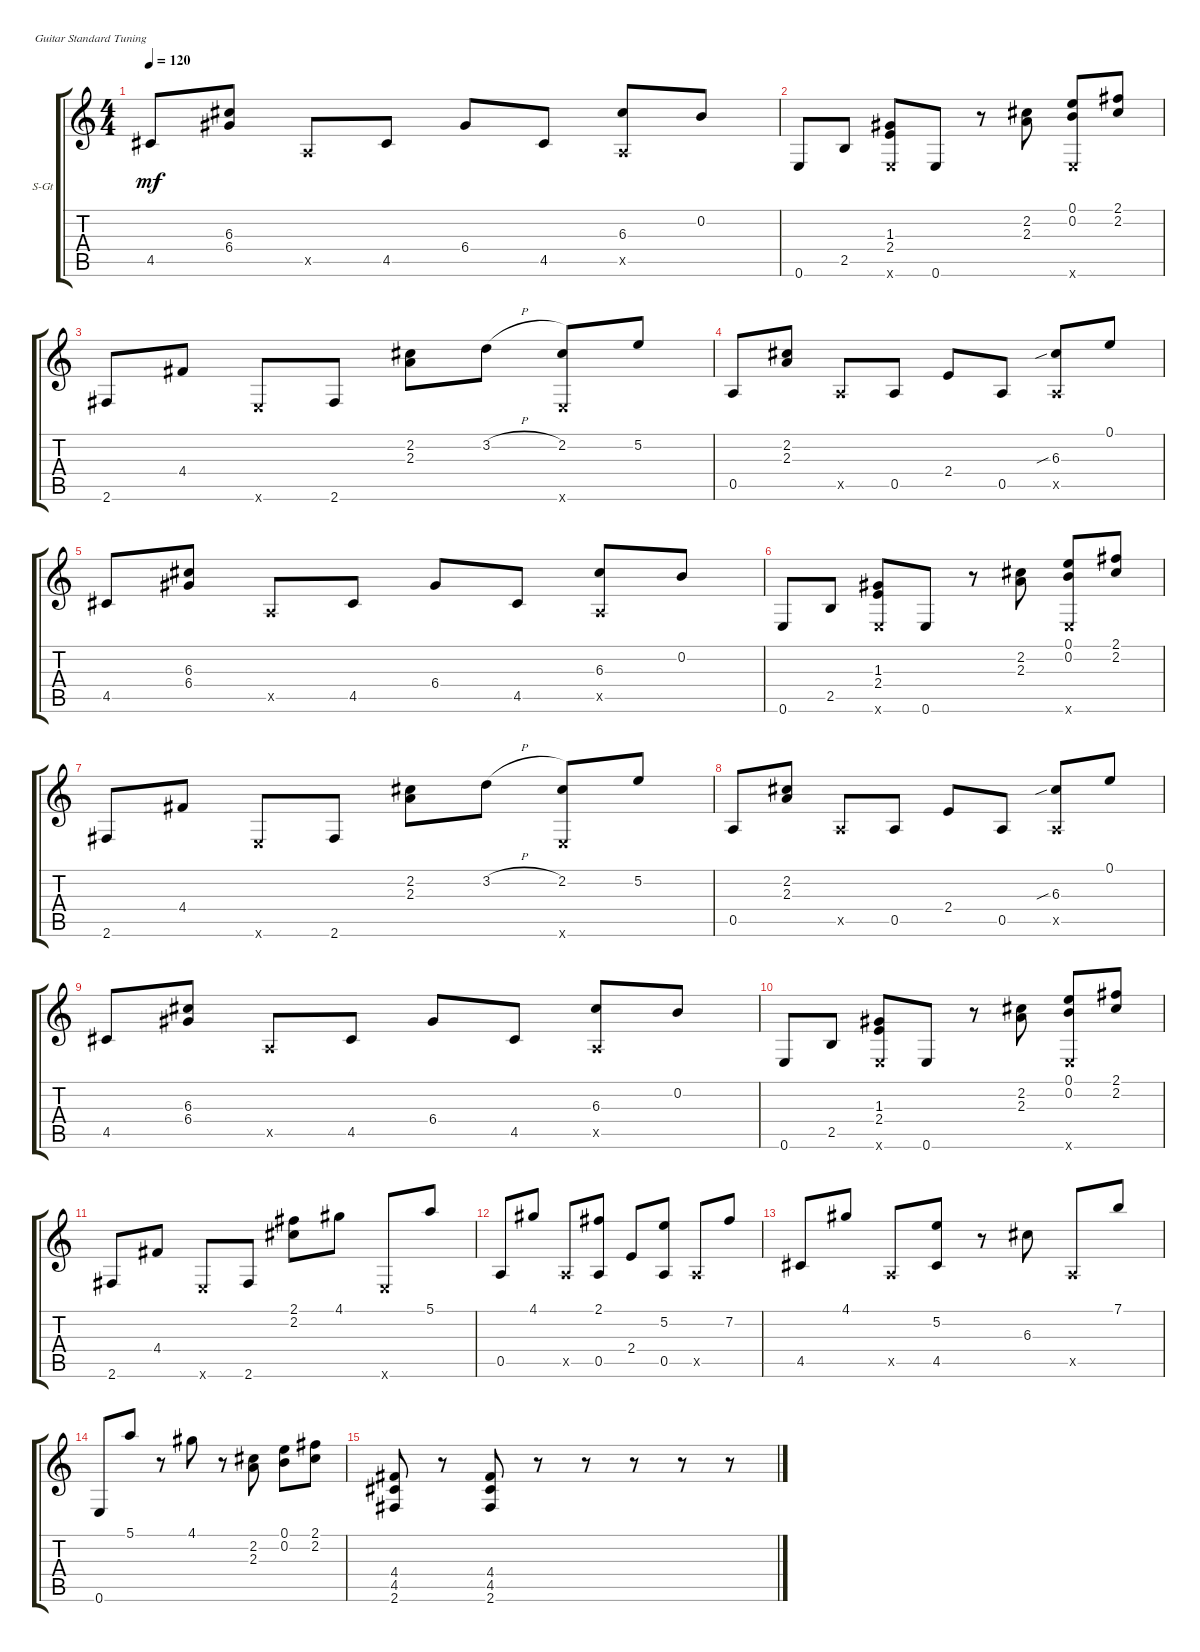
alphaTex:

\defaultSystemsLayout 4
\bracketExtendMode groupsimilarinstruments
\firstSystemTrackNameOrientation horizontal
\otherSystemsTrackNameOrientation horizontal
\track ("Steel Guitar" "S-Gt") {instrument acousticguitarsteel}
\staff {score tabs}
\tuning (E4 B3 G3 D3 A2 E2)
\ts (4 4)
\tempo 120
\clef g2
\ks c
4.5.8{dy mf} (6.3 6.4).8 0.5{x}.8 4.5.8 6.4.8 4.5.8 (6.3 0.5{x}).8 0.2.8 |
0.6.8 2.5.8 (2.4 1.3 0.6{x}).8 0.6.8 r.8 (2.2 2.3).8 (0.6{x} 0.1 0.2).8 (2.2 2.1).8 |
2.6.8 4.4.8 0.6{x}.8 2.6.8 (2.2 2.3).8 3.2{h}.8 (2.2 0.6{x}).8 5.2.8 |
0.5.8 (2.2 2.3).8 0.5{x}.8 0.5.8 2.4.8 0.5.8 (6.3{sib} 0.5{x}).8 0.1.8 |
4.5.8 (6.3 6.4).8 0.5{x}.8 4.5.8 6.4.8 4.5.8 (6.3 0.5{x}).8 0.2.8 |
0.6.8 2.5.8 (2.4 1.3 0.6{x}).8 0.6.8 r.8 (2.2 2.3).8 (0.6{x} 0.1 0.2).8 (2.2 2.1).8 |
2.6.8 4.4.8 0.6{x}.8 2.6.8 (2.2 2.3).8 3.2{h}.8 (2.2 0.6{x}).8 5.2.8 |
0.5.8 (2.2 2.3).8 0.5{x}.8 0.5.8 2.4.8 0.5.8 (6.3{sib} 0.5{x}).8 0.1.8 |
4.5.8 (6.3 6.4).8 0.5{x}.8 4.5.8 6.4.8 4.5.8 (6.3 0.5{x}).8 0.2.8 |
0.6.8 2.5.8 (2.4 1.3 0.6{x}).8 0.6.8 r.8 (2.2 2.3).8 (0.6{x} 0.1 0.2).8 (2.2 2.1).8 |
2.6.8 4.4.8 0.6{x}.8 2.6.8 (2.2 2.1).8 4.1.8 0.6{x}.8 5.1.8 |
0.5.8 4.1.8 0.5{x}.8 (0.5 2.1).8 2.4.8 (0.5 5.2).8 0.5{x}.8 7.2.8 |
4.5.8 4.1.8 0.5{x}.8 (4.5 5.2).8 r.8 6.3.8 0.5{x}.8 7.1.8 |
0.6.8 5.1.8 r.8 4.1.8 r.8 (2.2 2.3).8 (0.1 0.2).8 (2.2 2.1).8 |
(2.6 4.5 4.4).8 r.8 (2.6 4.5 4.4).8 r.8 r.8 r.8 r.8 r.8
